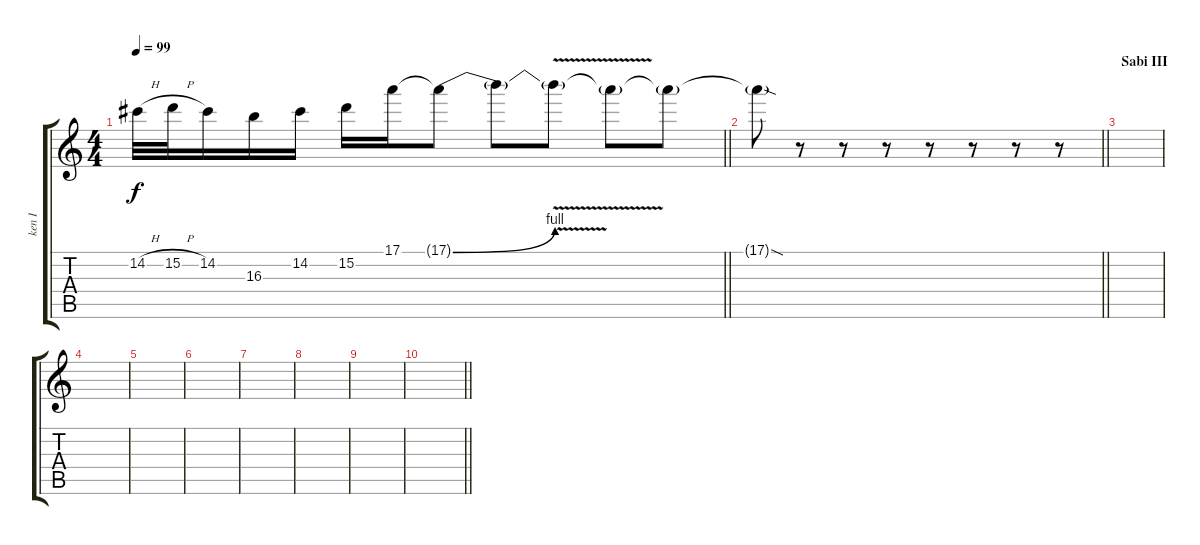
\track ("ken I" "ken I") {instrument electricguitarclean}
\staff {score tabs}
\tuning (E4 B3 G3 D3 A2 E2) {hide}
\ts (4 4)
\tempo 99
\clef g2
\barLineRight lightlight
\ks c
14.2{h}.32{dy f} 15.2{h}.32 14.2.16 16.3.16 14.2.16 15.2.16 17.1.16 17.1{be (bend 0 0 60 4) t}.8 17.1{t}.8 17.1{v t}.8 17.1{t}.8 17.1{t}.8 |
\barLineRight lightlight
17.1{sod t}.8 r.8 r.8 r.8 r.8 r.8 r.8 r.8 |
\section ("" "Sabi III")
|
|
|
|
|
|
|
\barLineRight lightlight
